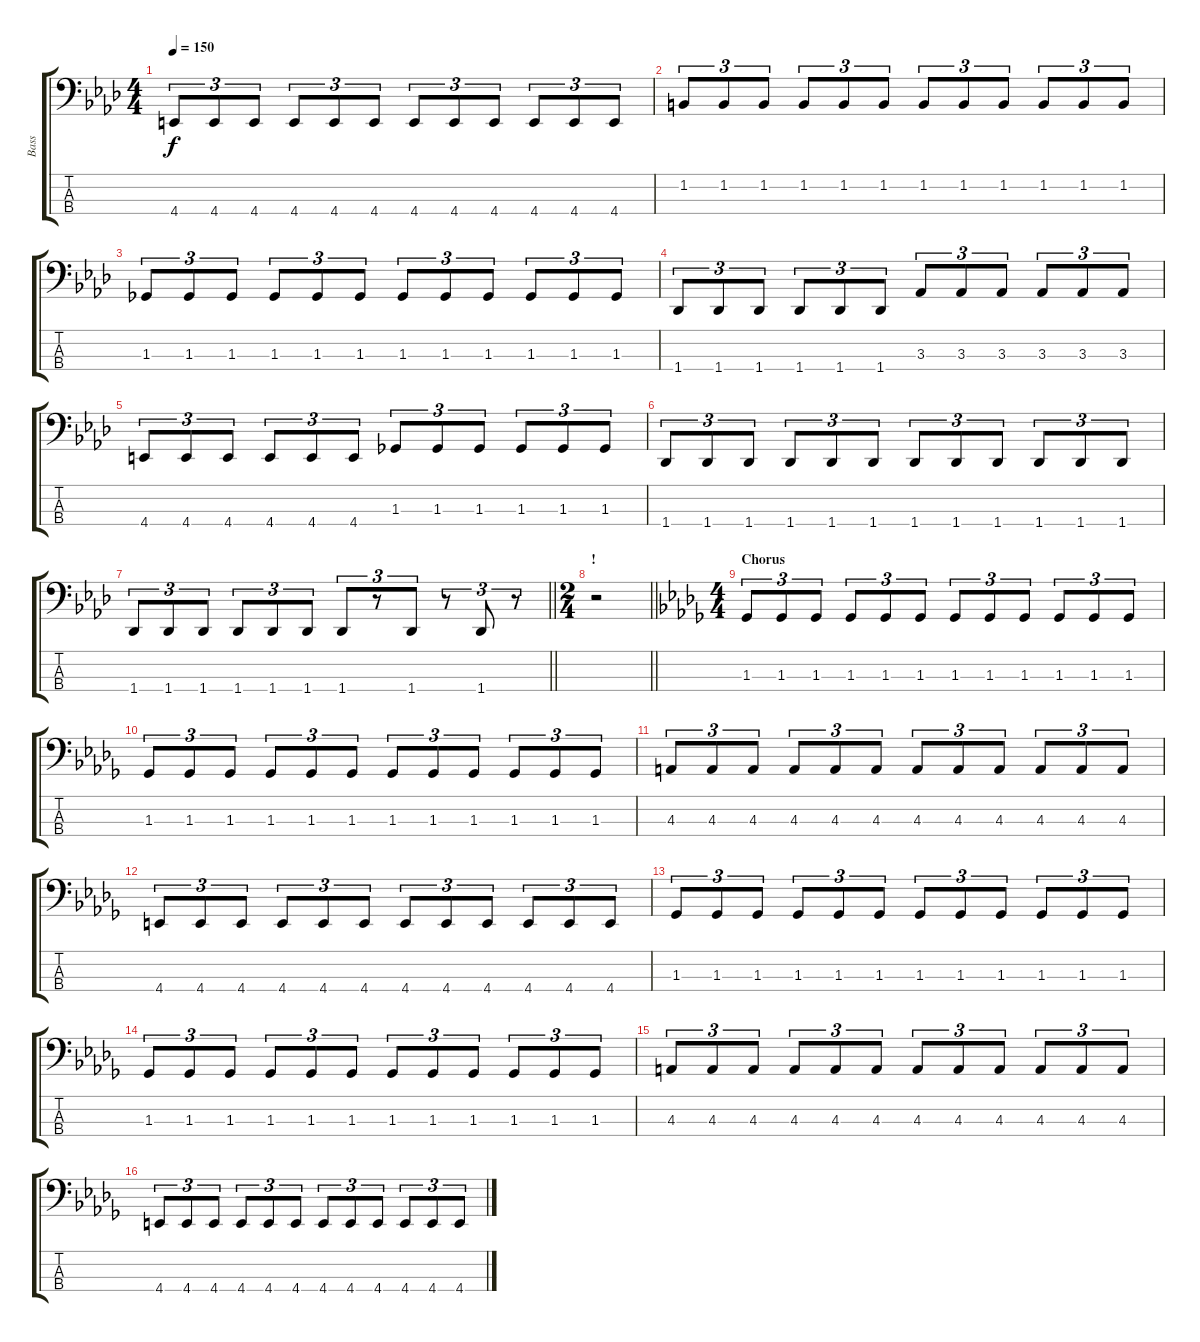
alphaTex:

\track ("Bass" "Bass") {instrument electricbasspick}
\staff {score tabs}
\tuning (Eb2 Bb1 F1 C1) {hide}
\ts (4 4)
\tempo 150
\clef f4
\ks fminor
4.4.8{tu (3 2) dy f} 4.4.8{tu (3 2)} 4.4.8{tu (3 2)} 4.4.8{tu (3 2)} 4.4.8{tu (3 2)} 4.4.8{tu (3 2)} 4.4.8{tu (3 2)} 4.4.8{tu (3 2)} 4.4.8{tu (3 2)} 4.4.8{tu (3 2)} 4.4.8{tu (3 2)} 4.4.8{tu (3 2)} |
1.2.8{tu (3 2)} 1.2.8{tu (3 2)} 1.2.8{tu (3 2)} 1.2.8{tu (3 2)} 1.2.8{tu (3 2)} 1.2.8{tu (3 2)} 1.2.8{tu (3 2)} 1.2.8{tu (3 2)} 1.2.8{tu (3 2)} 1.2.8{tu (3 2)} 1.2.8{tu (3 2)} 1.2.8{tu (3 2)} |
1.3.8{tu (3 2)} 1.3.8{tu (3 2)} 1.3.8{tu (3 2)} 1.3.8{tu (3 2)} 1.3.8{tu (3 2)} 1.3.8{tu (3 2)} 1.3.8{tu (3 2)} 1.3.8{tu (3 2)} 1.3.8{tu (3 2)} 1.3.8{tu (3 2)} 1.3.8{tu (3 2)} 1.3.8{tu (3 2)} |
1.4.8{tu (3 2)} 1.4.8{tu (3 2)} 1.4.8{tu (3 2)} 1.4.8{tu (3 2)} 1.4.8{tu (3 2)} 1.4.8{tu (3 2)} 3.3.8{tu (3 2)} 3.3.8{tu (3 2)} 3.3.8{tu (3 2)} 3.3.8{tu (3 2)} 3.3.8{tu (3 2)} 3.3.8{tu (3 2)} |
4.4.8{tu (3 2)} 4.4.8{tu (3 2)} 4.4.8{tu (3 2)} 4.4.8{tu (3 2)} 4.4.8{tu (3 2)} 4.4.8{tu (3 2)} 1.3.8{tu (3 2)} 1.3.8{tu (3 2)} 1.3.8{tu (3 2)} 1.3.8{tu (3 2)} 1.3.8{tu (3 2)} 1.3.8{tu (3 2)} |
1.4.8{tu (3 2)} 1.4.8{tu (3 2)} 1.4.8{tu (3 2)} 1.4.8{tu (3 2)} 1.4.8{tu (3 2)} 1.4.8{tu (3 2)} 1.4.8{tu (3 2)} 1.4.8{tu (3 2)} 1.4.8{tu (3 2)} 1.4.8{tu (3 2)} 1.4.8{tu (3 2)} 1.4.8{tu (3 2)} |
\barLineRight lightlight
1.4.8{tu (3 2)} 1.4.8{tu (3 2)} 1.4.8{tu (3 2)} 1.4.8{tu (3 2)} 1.4.8{tu (3 2)} 1.4.8{tu (3 2)} 1.4.8{tu (3 2)} r.8{tu (3 2)} 1.4.8{tu (3 2)} r.8{tu (3 2)} 1.4.8{tu (3 2)} r.8{tu (3 2)} |
\ts (2 4)
\section ("" "!")
\barLineRight lightlight
r.2 |
\ts (4 4)
\section ("" "Chorus")
\ks bbminor
1.3.8{tu (3 2)} 1.3.8{tu (3 2)} 1.3.8{tu (3 2)} 1.3.8{tu (3 2)} 1.3.8{tu (3 2)} 1.3.8{tu (3 2)} 1.3.8{tu (3 2)} 1.3.8{tu (3 2)} 1.3.8{tu (3 2)} 1.3.8{tu (3 2)} 1.3.8{tu (3 2)} 1.3.8{tu (3 2)} |
1.3.8{tu (3 2)} 1.3.8{tu (3 2)} 1.3.8{tu (3 2)} 1.3.8{tu (3 2)} 1.3.8{tu (3 2)} 1.3.8{tu (3 2)} 1.3.8{tu (3 2)} 1.3.8{tu (3 2)} 1.3.8{tu (3 2)} 1.3.8{tu (3 2)} 1.3.8{tu (3 2)} 1.3.8{tu (3 2)} |
4.3.8{tu (3 2)} 4.3.8{tu (3 2)} 4.3.8{tu (3 2)} 4.3.8{tu (3 2)} 4.3.8{tu (3 2)} 4.3.8{tu (3 2)} 4.3.8{tu (3 2)} 4.3.8{tu (3 2)} 4.3.8{tu (3 2)} 4.3.8{tu (3 2)} 4.3.8{tu (3 2)} 4.3.8{tu (3 2)} |
4.4.8{tu (3 2)} 4.4.8{tu (3 2)} 4.4.8{tu (3 2)} 4.4.8{tu (3 2)} 4.4.8{tu (3 2)} 4.4.8{tu (3 2)} 4.4.8{tu (3 2)} 4.4.8{tu (3 2)} 4.4.8{tu (3 2)} 4.4.8{tu (3 2)} 4.4.8{tu (3 2)} 4.4.8{tu (3 2)} |
1.3.8{tu (3 2)} 1.3.8{tu (3 2)} 1.3.8{tu (3 2)} 1.3.8{tu (3 2)} 1.3.8{tu (3 2)} 1.3.8{tu (3 2)} 1.3.8{tu (3 2)} 1.3.8{tu (3 2)} 1.3.8{tu (3 2)} 1.3.8{tu (3 2)} 1.3.8{tu (3 2)} 1.3.8{tu (3 2)} |
1.3.8{tu (3 2)} 1.3.8{tu (3 2)} 1.3.8{tu (3 2)} 1.3.8{tu (3 2)} 1.3.8{tu (3 2)} 1.3.8{tu (3 2)} 1.3.8{tu (3 2)} 1.3.8{tu (3 2)} 1.3.8{tu (3 2)} 1.3.8{tu (3 2)} 1.3.8{tu (3 2)} 1.3.8{tu (3 2)} |
4.3.8{tu (3 2)} 4.3.8{tu (3 2)} 4.3.8{tu (3 2)} 4.3.8{tu (3 2)} 4.3.8{tu (3 2)} 4.3.8{tu (3 2)} 4.3.8{tu (3 2)} 4.3.8{tu (3 2)} 4.3.8{tu (3 2)} 4.3.8{tu (3 2)} 4.3.8{tu (3 2)} 4.3.8{tu (3 2)} |
4.4.8{tu (3 2)} 4.4.8{tu (3 2)} 4.4.8{tu (3 2)} 4.4.8{tu (3 2)} 4.4.8{tu (3 2)} 4.4.8{tu (3 2)} 4.4.8{tu (3 2)} 4.4.8{tu (3 2)} 4.4.8{tu (3 2)} 4.4.8{tu (3 2)} 4.4.8{tu (3 2)} 4.4.8{tu (3 2)}
